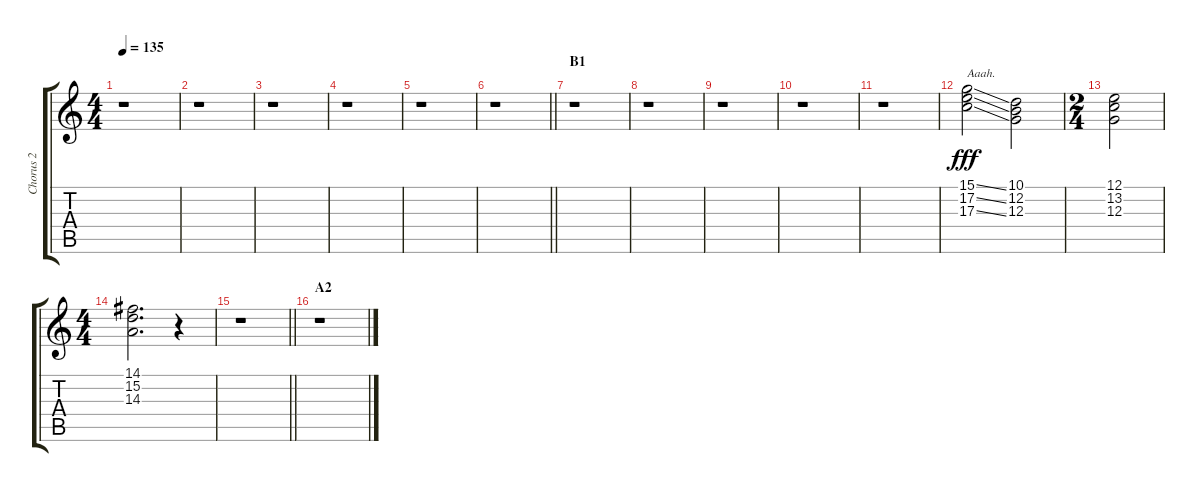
\track ("Chorus 2" "Chorus 2") {instrument choiraahs}
\staff {score tabs}
\tuning (E4 B3 G3 D3 A2 E2) {hide}
\ts (4 4)
\tempo 135
\clef g2
\ks c
r.1{dy fff} |
r.1 |
r.1 |
r.1 |
r.1 |
\barLineRight lightlight
r.1 |
\section ("" "B1")
r.1 |
r.1 |
r.1 |
r.1 |
r.1 |
(15.1{ss} 17.2{ss} 17.3{ss}).2{txt "Aaah."} (10.1 12.2 12.3).2 |
\ts (2 4)
(12.1 13.2 12.3).2 |
\ts (4 4)
(14.1 15.2 14.3).2{d} r.4 |
\barLineRight lightlight
r.1 |
\section ("" "A2")
r.1
